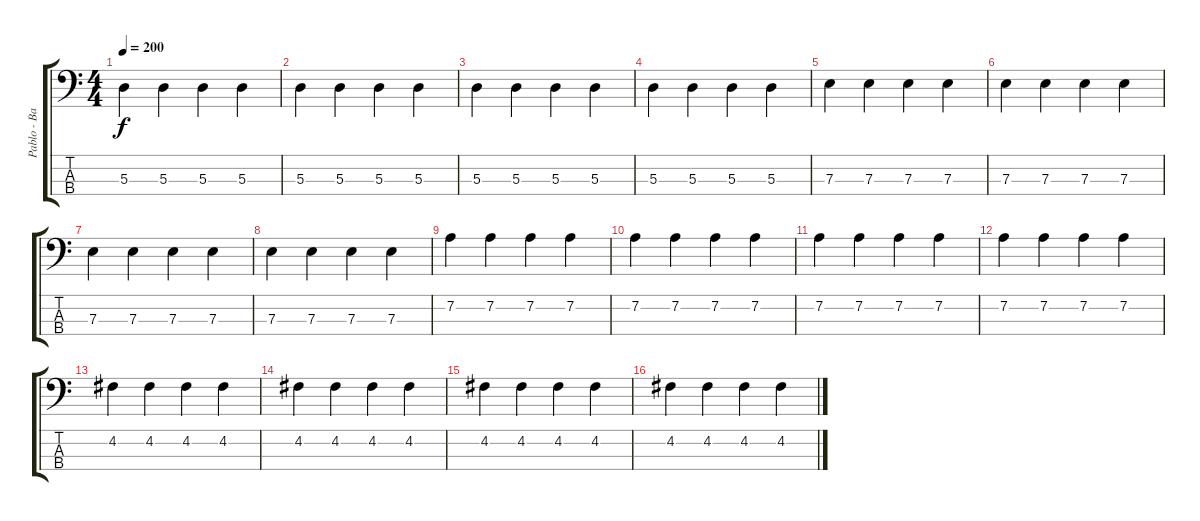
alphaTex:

\track ("Pablo - Bajo" "Pablo - Ba") {instrument electricbasspick}
\staff {score tabs}
\tuning (G2 D2 A1 E1) {hide}
\ts (4 4)
\tempo 200
\clef f4
\ks c
5.3.4{dy f} 5.3.4 5.3.4 5.3.4 |
5.3.4 5.3.4 5.3.4 5.3.4 |
5.3.4 5.3.4 5.3.4 5.3.4 |
5.3.4 5.3.4 5.3.4 5.3.4 |
7.3.4 7.3.4 7.3.4 7.3.4 |
7.3.4 7.3.4 7.3.4 7.3.4 |
7.3.4 7.3.4 7.3.4 7.3.4 |
7.3.4 7.3.4 7.3.4 7.3.4 |
7.2.4 7.2.4 7.2.4 7.2.4 |
7.2.4 7.2.4 7.2.4 7.2.4 |
7.2.4 7.2.4 7.2.4 7.2.4 |
7.2.4 7.2.4 7.2.4 7.2.4 |
4.2.4 4.2.4 4.2.4 4.2.4 |
4.2.4 4.2.4 4.2.4 4.2.4 |
4.2.4 4.2.4 4.2.4 4.2.4 |
4.2.4 4.2.4 4.2.4 4.2.4
